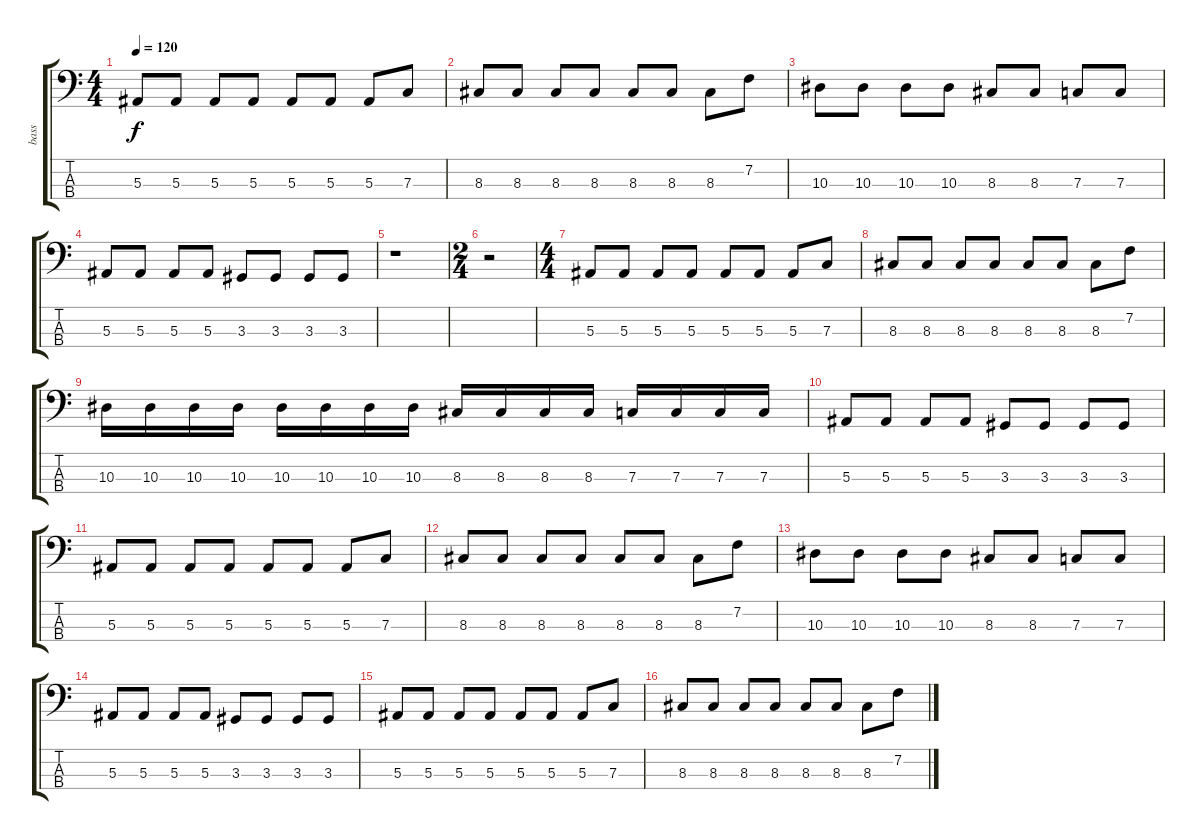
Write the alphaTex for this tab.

\track ("bass" "bass") {instrument electricbasspick}
\staff {score tabs}
\tuning (Eb2 Bb1 F1 C1) {hide}
\ts (4 4)
\tempo 120
\clef f4
\ks c
5.3.8{dy f} 5.3.8 5.3.8 5.3.8 5.3.8 5.3.8 5.3.8 7.3.8 |
8.3.8 8.3.8 8.3.8 8.3.8 8.3.8 8.3.8 8.3.8 7.2.8 |
10.3.8 10.3.8 10.3.8 10.3.8 8.3.8 8.3.8 7.3.8 7.3.8 |
5.3.8 5.3.8 5.3.8 5.3.8 3.3.8 3.3.8 3.3.8 3.3.8 |
r.1 |
\ts (2 4)
r.2 |
\ts (4 4)
5.3.8 5.3.8 5.3.8 5.3.8 5.3.8 5.3.8 5.3.8 7.3.8 |
8.3.8 8.3.8 8.3.8 8.3.8 8.3.8 8.3.8 8.3.8 7.2.8 |
10.3.16 10.3.16 10.3.16 10.3.16 10.3.16 10.3.16 10.3.16 10.3.16 8.3.16 8.3.16 8.3.16 8.3.16 7.3.16 7.3.16 7.3.16 7.3.16 |
5.3.8 5.3.8 5.3.8 5.3.8 3.3.8 3.3.8 3.3.8 3.3.8 |
5.3.8 5.3.8 5.3.8 5.3.8 5.3.8 5.3.8 5.3.8 7.3.8 |
8.3.8 8.3.8 8.3.8 8.3.8 8.3.8 8.3.8 8.3.8 7.2.8 |
10.3.8 10.3.8 10.3.8 10.3.8 8.3.8 8.3.8 7.3.8 7.3.8 |
5.3.8 5.3.8 5.3.8 5.3.8 3.3.8 3.3.8 3.3.8 3.3.8 |
5.3.8 5.3.8 5.3.8 5.3.8 5.3.8 5.3.8 5.3.8 7.3.8 |
8.3.8 8.3.8 8.3.8 8.3.8 8.3.8 8.3.8 8.3.8 7.2.8
